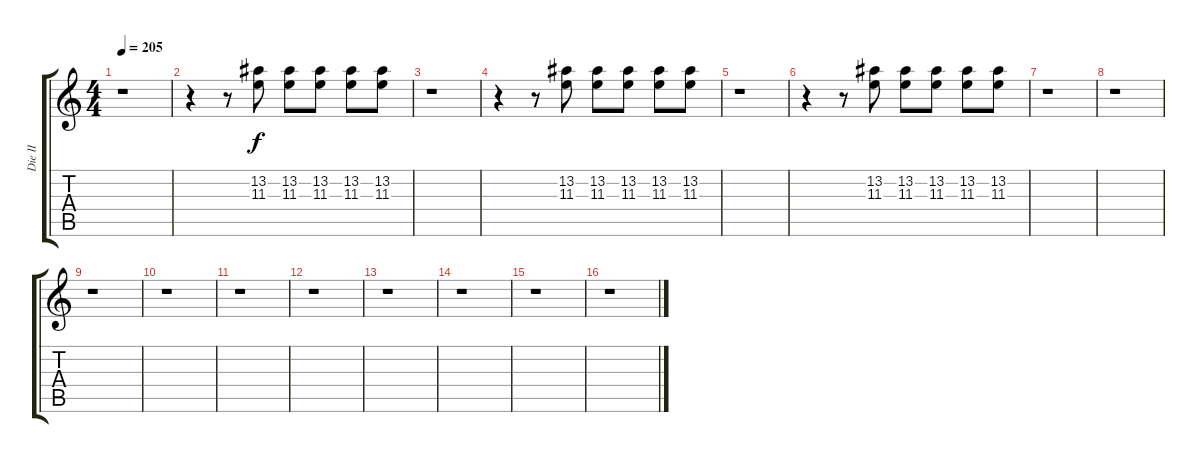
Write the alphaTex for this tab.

\track ("Die II" "Die II") {instrument overdrivenguitar}
\staff {score tabs}
\tuning (D4 A3 F3 C3 G2 D2) {hide}
\ts (4 4)
\tempo 205
\clef g2
\ks c
r.1{dy f} |
r.4 r.8 (13.2 11.3).8 (13.2 11.3).8 (13.2 11.3).8 (13.2 11.3).8 (13.2 11.3).8 |
r.1 |
r.4 r.8 (13.2 11.3).8 (13.2 11.3).8 (13.2 11.3).8 (13.2 11.3).8 (13.2 11.3).8 |
r.1 |
r.4 r.8 (13.2 11.3).8 (13.2 11.3).8 (13.2 11.3).8 (13.2 11.3).8 (13.2 11.3).8 |
r.1 |
r.1 |
r.1 |
r.1 |
r.1 |
r.1 |
r.1 |
r.1 |
r.1 |
r.1
